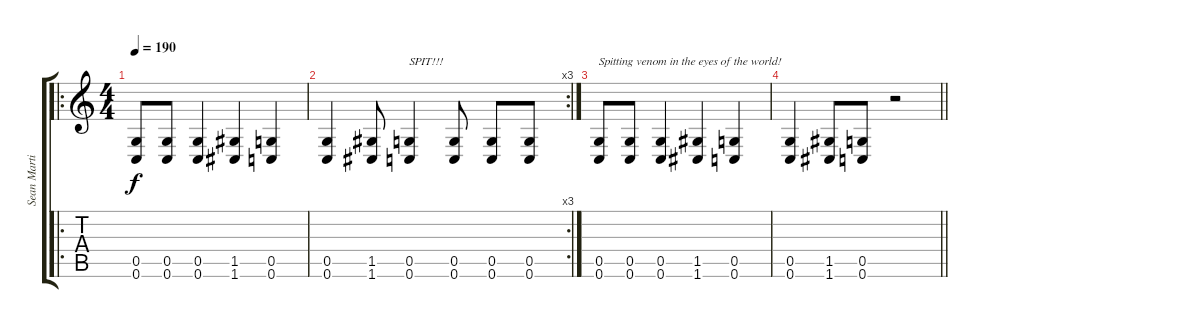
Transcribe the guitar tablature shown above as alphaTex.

\track ("Sean Martin" "Sean Marti") {instrument distortionguitar}
\staff {score tabs}
\tuning (D4 A3 F3 C3 G2 C2) {hide}
\ro
\ts (4 4)
\tempo 190
\clef g2
\ks c
(0.5 0.6).8{dy f} (0.5 0.6).8 (0.5 0.6).4 (1.5 1.6).4 (0.5 0.6).4 |
\rc 3
(0.5 0.6).4 (1.5 1.6).8 (0.5 0.6).4{txt "SPIT!!!"} (0.5 0.6).8 (0.5 0.6).8 (0.5 0.6).8 |
(0.5 0.6).8{txt "Spitting venom in the eyes of the world!"} (0.5 0.6).8 (0.5 0.6).4 (1.5 1.6).4 (0.5 0.6).4 |
\barLineRight lightlight
(0.5 0.6).4 (1.5 1.6).8 (0.5 0.6).8 r.2
